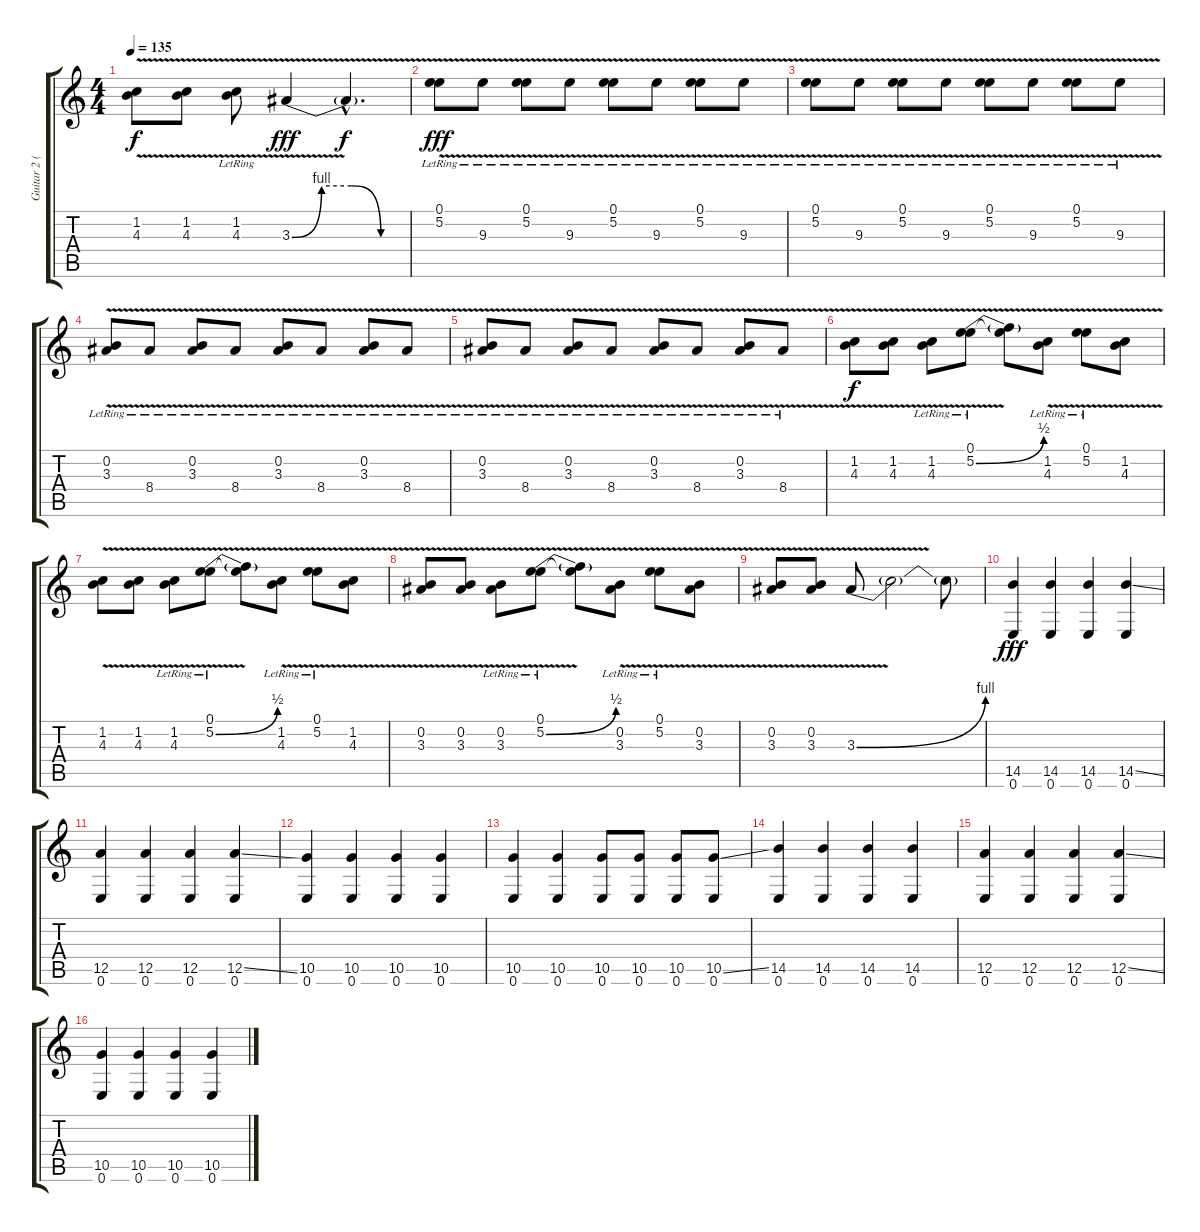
\track ("Guitar 2 (John 5)" "Guitar 2 (") {instrument overdrivenguitar}
\staff {score tabs}
\tuning (E4 B3 G3 D3 A2 E2) {hide}
\ts (4 4)
\tempo 135
\clef g2
\ks c
(1.2 4.3{v}).8{dy f} (1.2 4.3{v}).8 (1.2 4.3{v lr}).8 3.3{be (custom 0 0 15 4 30 4 45 0 60 0) v}.4{dy fff} 3.3{hac t}.4{d dy f} |
(0.1{v lr} 5.2{lr}).8{dy fff} 9.3{v lr}.8 (0.1{lr} 5.2{v lr}).8 9.3{v lr}.8 (0.1{lr} 5.2{v lr}).8 9.3{v lr}.8 (0.1{lr} 5.2{v lr}).8 9.3{v lr}.8 |
(0.1{v lr} 5.2{lr}).8 9.3{v lr}.8 (0.1{lr} 5.2{v lr}).8 9.3{v lr}.8 (0.1{lr} 5.2{v lr}).8 9.3{v lr}.8 (0.1 5.2{v lr}).8 9.3{v lr}.8 |
(0.2{lr} 3.3{v lr}).8 8.4{v lr}.8 (0.2{lr} 3.3{v lr}).8 8.4{v lr}.8 (0.2{lr} 3.3{v lr}).8 8.4{v lr}.8 (0.2{lr} 3.3{v lr}).8 8.4{v lr}.8 |
(0.2{lr} 3.3{v lr}).8 8.4{v lr}.8 (0.2{lr} 3.3{v lr}).8 8.4{v lr}.8 (0.2{lr} 3.3{v lr}).8 8.4{v lr}.8 (0.2{lr} 3.3{v lr}).8 8.4{v lr}.8 |
(1.2 4.3{v}).8{dy f} (1.2 4.3{v}).8 (1.2 4.3{v lr}).8 (0.1{lr} 5.2{be (bend 0 0 60 2) v}).8 (0.1{t} 5.2{t}).8 (1.2 4.3{v lr}).8 (0.1{lr} 5.2{v}).8 (1.2 4.3{v}).8 |
(1.2 4.3{v}).8 (1.2 4.3{v}).8 (1.2 4.3{v lr}).8 (0.1{lr} 5.2{be (bend 0 0 60 2) v}).8 (0.1{t} 5.2{t}).8 (1.2 4.3{v lr}).8 (0.1{lr} 5.2{v}).8 (1.2 4.3{v}).8 |
(0.2 3.3{v}).8 (0.2 3.3{v}).8 (0.2 3.3{v lr}).8 (0.1{lr} 5.2{be (bend 0 0 60 2) v}).8 (0.1{t} 5.2{t}).8 (0.2 3.3{v lr}).8 (0.1{lr} 5.2{v}).8 (0.2 3.3{v}).8 |
(0.2 3.3{v}).8 (0.2 3.3{v}).8 3.3{be (bend 0 0 60 4) v}.8 3.3{t}.2 3.3{t}.8 |
(14.5 0.6).4{dy fff volume 9} (14.5 0.6).4 (14.5 0.6).4 (14.5{ss} 0.6).4 |
(12.5 0.6).4 (12.5 0.6).4 (12.5 0.6).4 (12.5{ss} 0.6).4 |
(10.5 0.6).4 (10.5 0.6).4 (10.5 0.6).4 (10.5 0.6).4 |
(10.5 0.6).4 (10.5 0.6).4 (10.5 0.6).8 (10.5 0.6).8 (10.5 0.6).8 (10.5{ss} 0.6).8 |
(14.5 0.6).4{volume 9} (14.5 0.6).4 (14.5 0.6).4 (14.5 0.6).4 |
(12.5 0.6).4 (12.5 0.6).4 (12.5 0.6).4 (12.5{ss} 0.6).4 |
(10.5 0.6).4 (10.5 0.6).4 (10.5 0.6).4 (10.5 0.6).4
